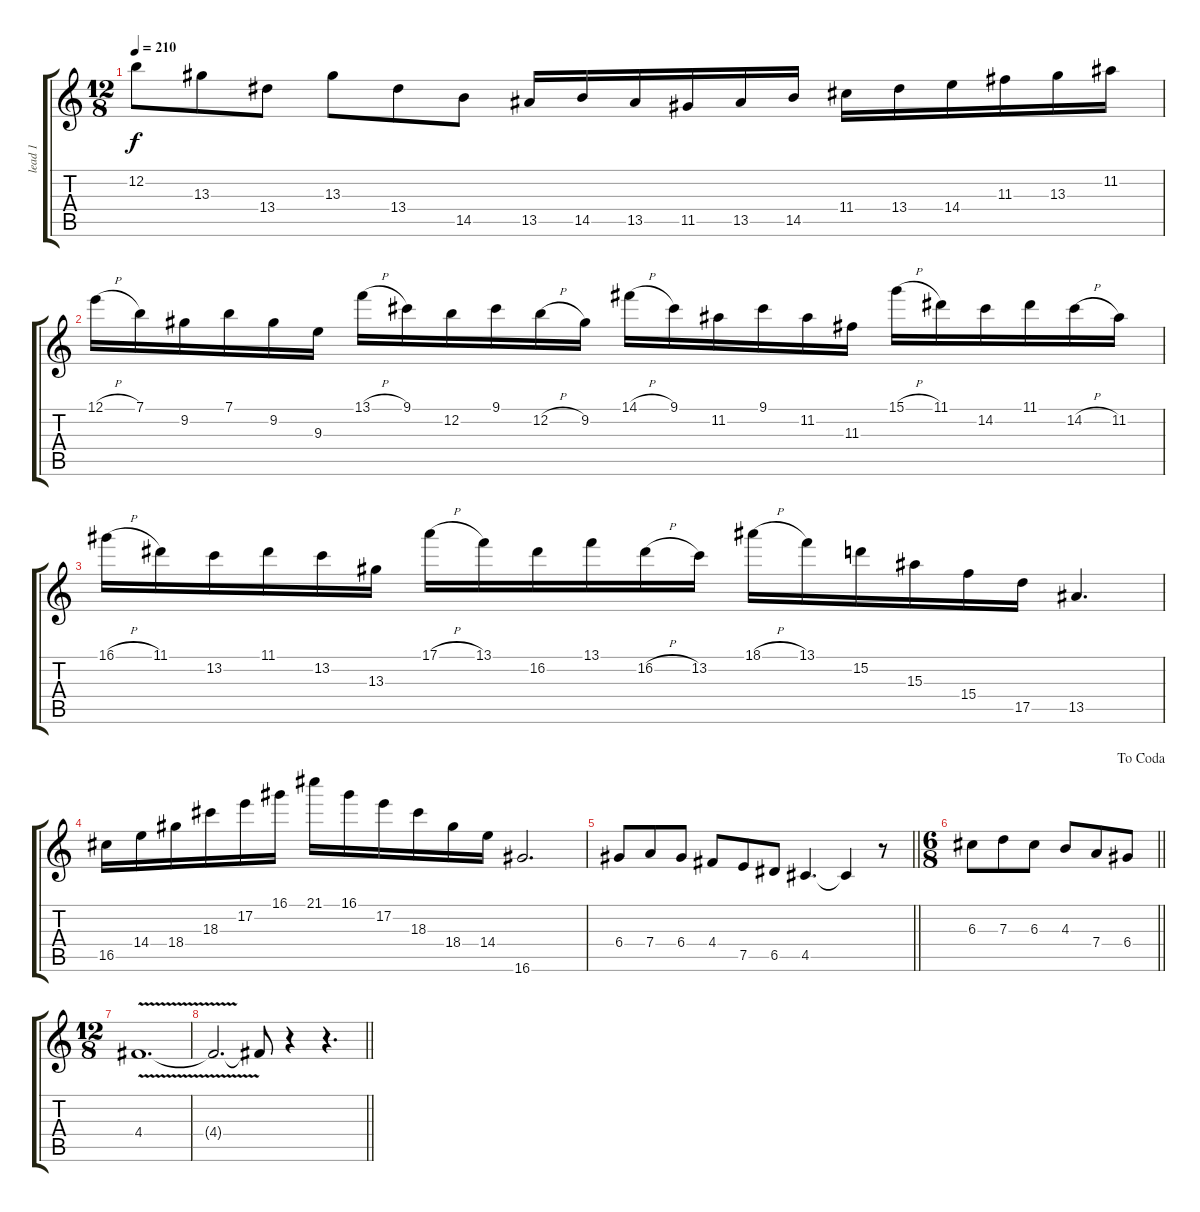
\track ("lead 1" "lead 1") {instrument distortionguitar}
\staff {score tabs}
\tuning (E4 B3 G3 D3 A2 E2) {hide}
\ts (12 8)
\tempo 210
\clef g2
\ks c
12.2.8{dy f} 13.3.8 13.4.8 13.3.8 13.4.8 14.5.8 13.5.16 14.5.16 13.5.16 11.5.16 13.5.16 14.5.16 11.4.16 13.4.16 14.4.16 11.3.16 13.3.16 11.2.16 |
12.1{h}.16 7.1.16 9.2.16 7.1.16 9.2.16 9.3.16 13.1{h}.16 9.1.16 12.2.16 9.1.16 12.2{h}.16 9.2.16 14.1{h}.16 9.1.16 11.2.16 9.1.16 11.2.16 11.3.16 15.1{h}.16 11.1.16 14.2.16 11.1.16 14.2{h}.16 11.2.16 |
16.1{h}.16 11.1.16 13.2.16 11.1.16 13.2.16 13.3.16 17.1{h}.16 13.1.16 16.2.16 13.1.16 16.2{h}.16 13.2.16 18.1{h}.16 13.1.16 15.2.16 15.3.16 15.4.16 17.5.16 13.5.4{d} |
16.5.16 14.4.16 18.4.16 18.3.16 17.2.16 16.1.16 21.1.16 16.1.16 17.2.16 18.3.16 18.4.16 14.4.16 16.6.2{d} |
\barLineRight lightlight
6.4.8 7.4.8 6.4.8 4.4.8 7.5.8 6.5.8 4.5.4{d} 4.5{t}.4 r.8 |
\ts (6 8)
\jump dacoda
\barLineRight lightlight
6.3.8 7.3.8 6.3.8 4.3.8 7.4.8 6.4.8 |
\ts (12 8)
4.4{v}.1{d} |
\barLineRight lightlight
4.4{t}.2{d} 4.4{t}.8 r.4 r.4{d}
